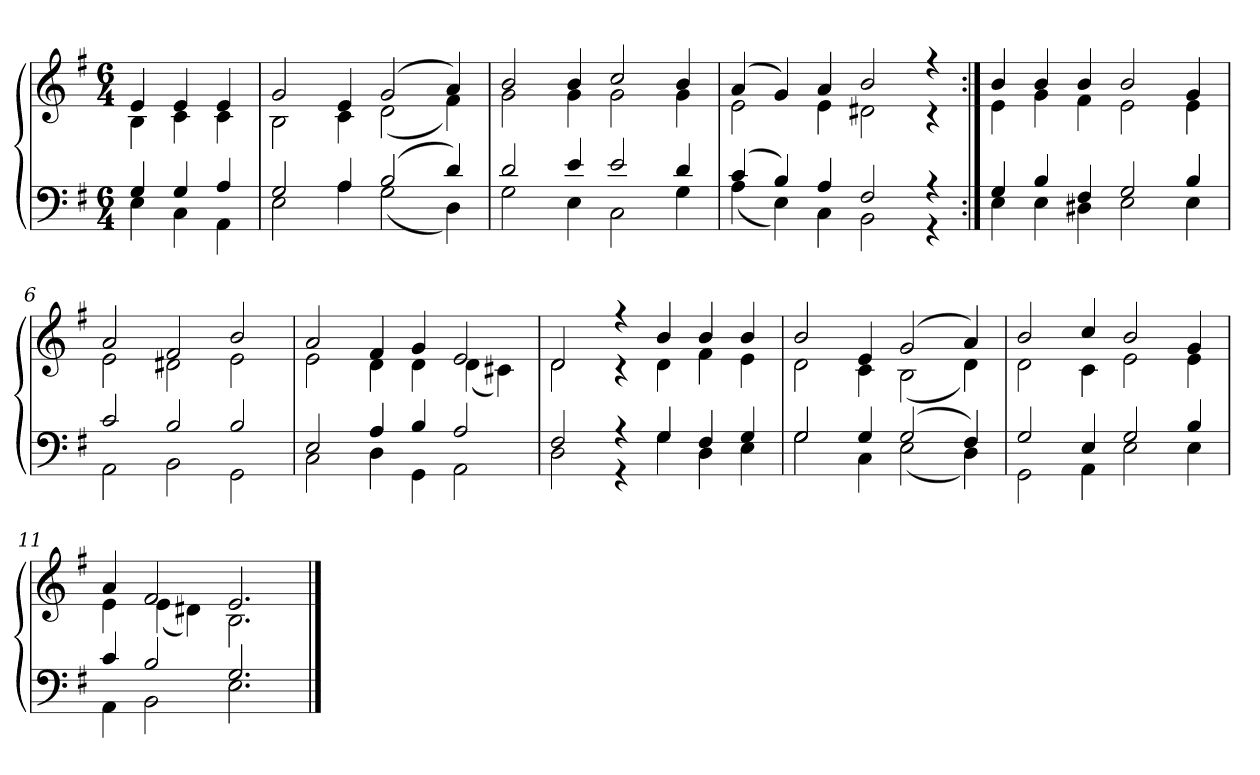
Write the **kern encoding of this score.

**kern	**kern
*part1	*part1
*staff2	*staff1
*clefF4	*clefG2
*k[f#]	*k[f#]
*e:	*e:
*M6/4	*M6/4
=1	=1
*^	*^
4G	4E	4e	4B
4G	4C	4e	4c
4A	4AA	4e	4c
=2	=2	=2	=2
2G	2E	2g	2B
4A	4A	4e	4c
(2B	(2G	(2g	(2d
4d)	4D)	4a)	4f#)
=3	=3	=3	=3
2d	2G	2b	2g
4e	4E	4b	4g
2e	2C	2cc	2g
4d	4G	4b	4g
=4	=4	=4	=4
(4c	(4A	(4a	2e
4B)	4E)	4g)	.
4A	4C	4a	4e
2F#	2BB	2b	2d#X
4r	4r	4r	4r
=5:|!	=5:|!	=5:|!	=5:|!
4G	4E	4b	4e
4B	4E	4b	4g
4F#	4D#X	4b	4f#
2G	2E	2b	2e
4B	4E	4g	4e
=6	=6	=6	=6
2c	2AA	2a	2e
2B	2BB	2f#	2d#X
2B	2GG	2b	2e
=7	=7	=7	=7
2E	2C	2a	2e
4A	4D	4f#	4d
4B	4GG	4g	4d
2A	2AA	2e	(4d
.	.	.	4c#X)
=8	=8	=8	=8
2F#	2D	2d	2d
4r	4r	4r	4r
4G	4G	4b	4d
4F#	4D	4b	4f#
4G	4E	4b	4e
=9	=9	=9	=9
2G	2G	2b	2d
4G	4C	4e	4c
(2G	(2E	(2g	(2B
4F#)	4D)	4a)	4d)
=10	=10	=10	=10
2G	2GG	2b	2d
4E	4AA	4cc	4c
2G	2E	2b	2e
4B	4E	4g	4e
=11	=11	=11	=11
4c	4AA	4a	4e
2B	2BB	2f#	(4e
.	.	.	4d#X)
2.G	2.E	2.e	2.B
*v	*v	*	*
*	*v	*v
==	==
*-	*-
